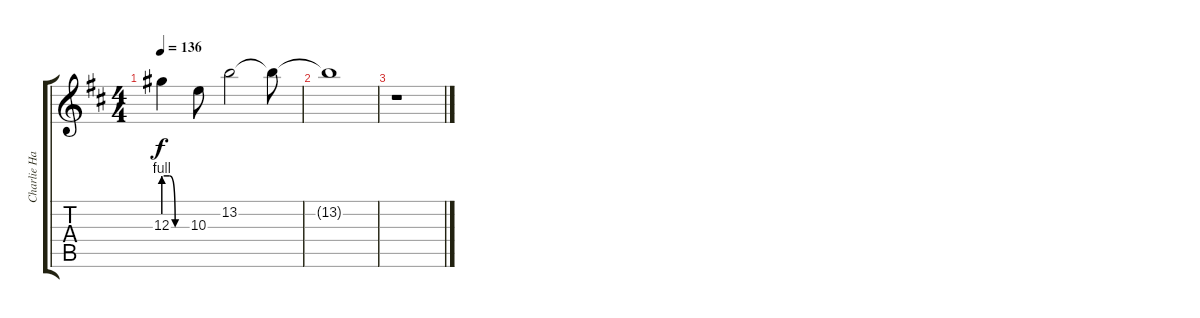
\track ("Charlie Hargrett Guitar Solos" "Charlie Ha") {instrument overdrivenguitar}
\staff {score tabs}
\tuning (Eb4 Bb3 Gb3 Db3 Ab2 Eb2) {hide}
\ts (4 4)
\tempo 136
\clef g2
\ks d
12.3{be (custom 0 4 15 4 30 0 60 0)}.4{dy f} 10.3.8 13.2.2{volume 2} 13.2{t}.8 |
13.2{t}.1 |
r.1
